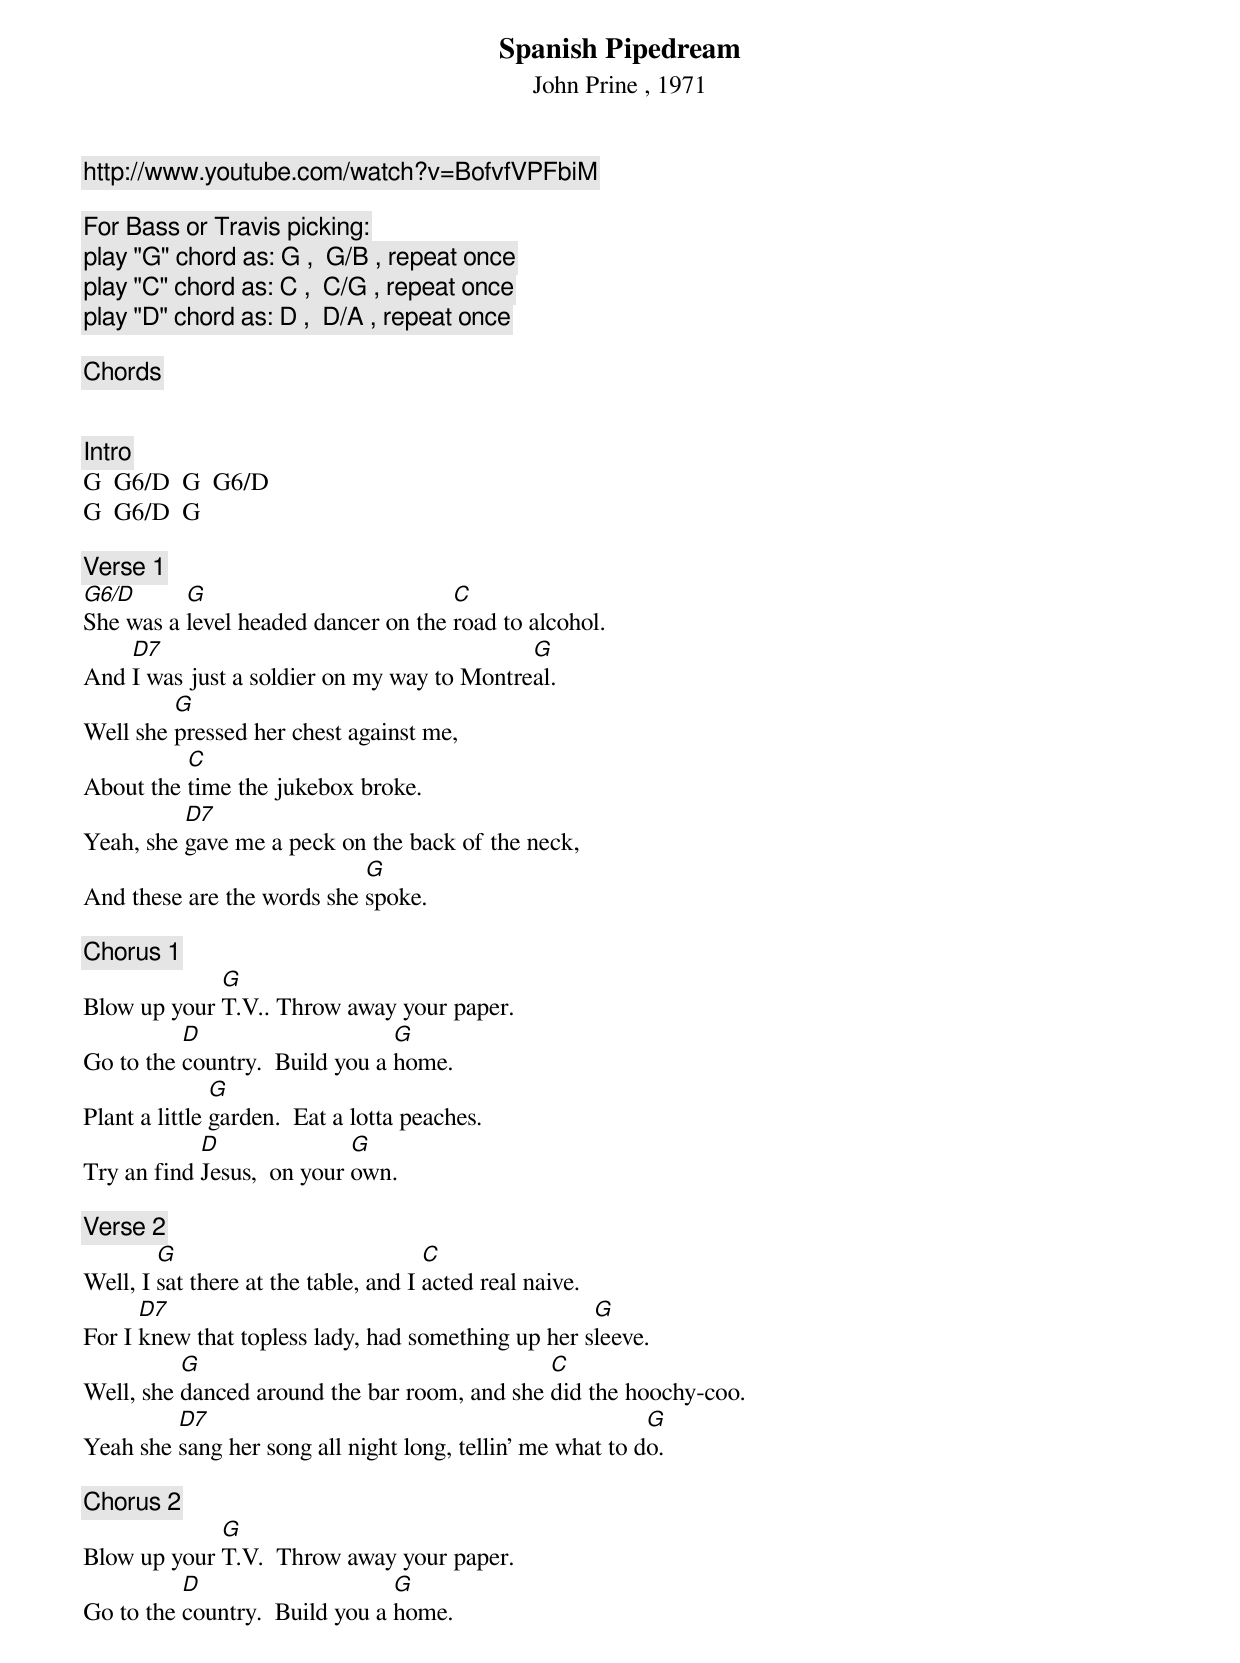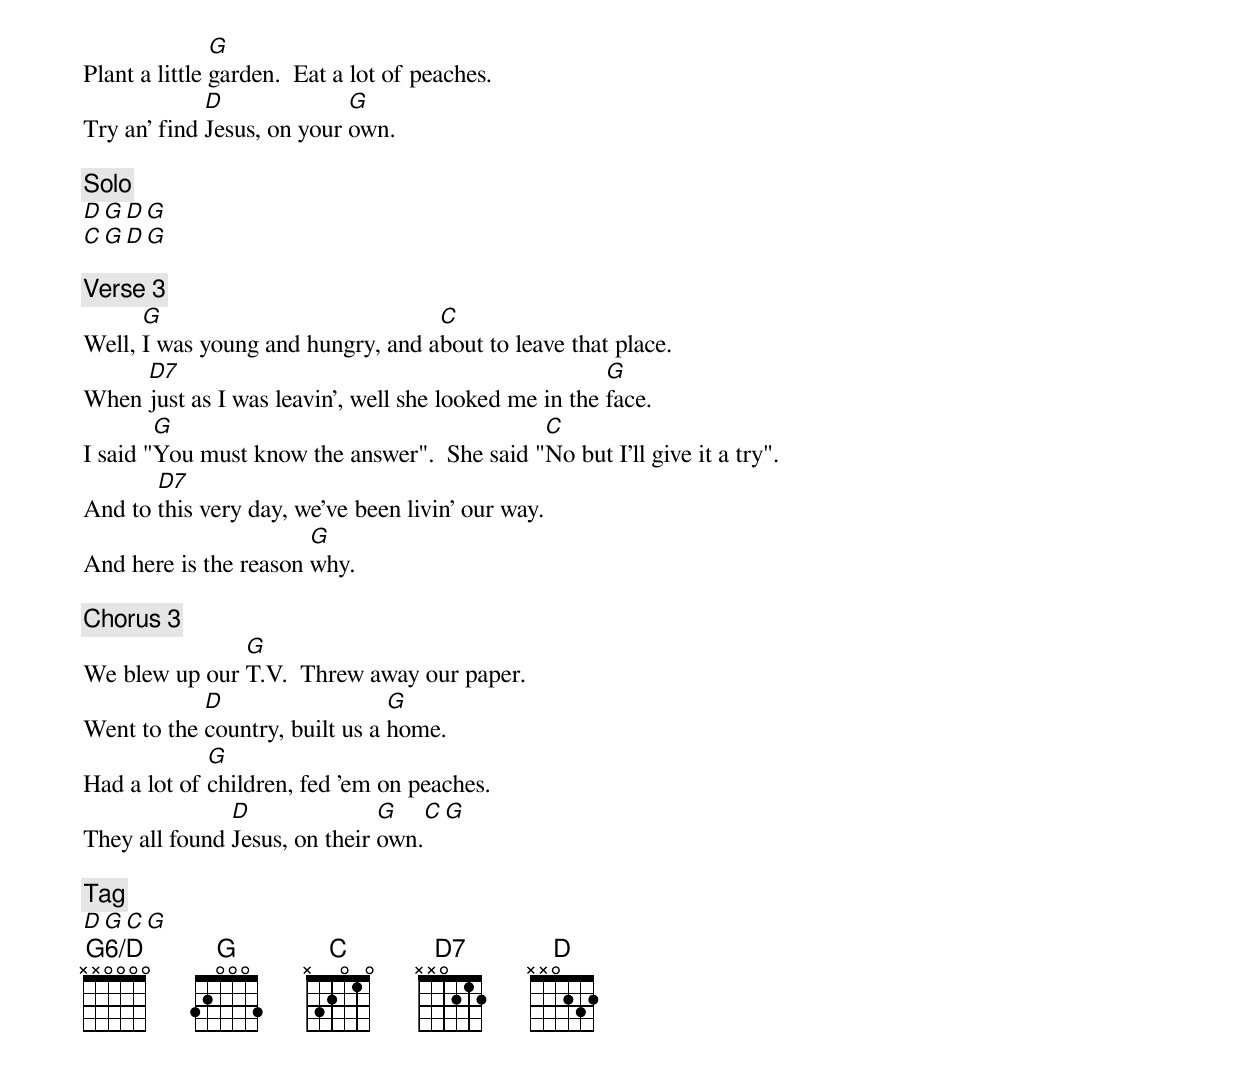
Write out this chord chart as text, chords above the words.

Spanish Pipedream
John Prine , 1971
http://www.youtube.com/watch?v=BofvfVPFbiM

For Bass or Travis picking:
  play "G" chord as: G ,  G/B , repeat once
  play "C" chord as: C ,  C/G , repeat once
  play "D" chord as: D ,  D/A , repeat once

[Chords]
G   320003
G/B x20003
C   x32010
C/G 3x2010
D   xx0232
D/A x00232

G6/D xx0000

[Intro]
G  G6/D  G  G6/D
G  G6/D  G

[Verse 1]
G6/D      G                          C
She was a level headed dancer on the road to alcohol.
    D7                                      G
And I was just a soldier on my way to Montreal.
         G
Well she pressed her chest against me,
          C
About the time the jukebox broke.
          D7
Yeah, she gave me a peck on the back of the neck,
                            G
And these are the words she spoke.

[Chorus 1]
             G
Blow up your T.V.. Throw away your paper.
          D                     G
Go to the country.  Build you a home.
               G
Plant a little garden.  Eat a lotta peaches.
            D               G
Try an find Jesus,  on your own.

[Verse 2]
        G                             C
Well, I sat there at the table, and I acted real naive.
      D7                                            G
For I knew that topless lady, had something up her sleeve.
          G                                   C
Well, she danced around the bar room, and she did the hoochy-coo.
         D7                                                G
Yeah she sang her song all night long, tellin' me what to do.

[Chorus 2]
             G
Blow up your T.V.  Throw away your paper.
          D                     G
Go to the country.  Build you a home.
               G
Plant a little garden.  Eat a lot of peaches.
             D              G
Try an' find Jesus, on your own.

[Solo]
D      G      D      G
C      G      D      G

[Verse 3]
      G                            C
Well, I was young and hungry, and about to leave that place.
     D7                                               G
When just as I was leavin', well she looked me in the face.
        G                                     C
I said "You must know the answer".  She said "No but I'll give it a try".
       D7
And to this very day, we've been livin' our way.
                       G
And here is the reason why.

[Chorus 3]
               G
We blew up our T.V.  Threw away our paper.
            D                   G
Went to the country, built us a home.
             G
Had a lot of children, fed 'em on peaches.
               D               G    C  G
They all found Jesus, on their own.

[Tag]
               D               G    C  G
